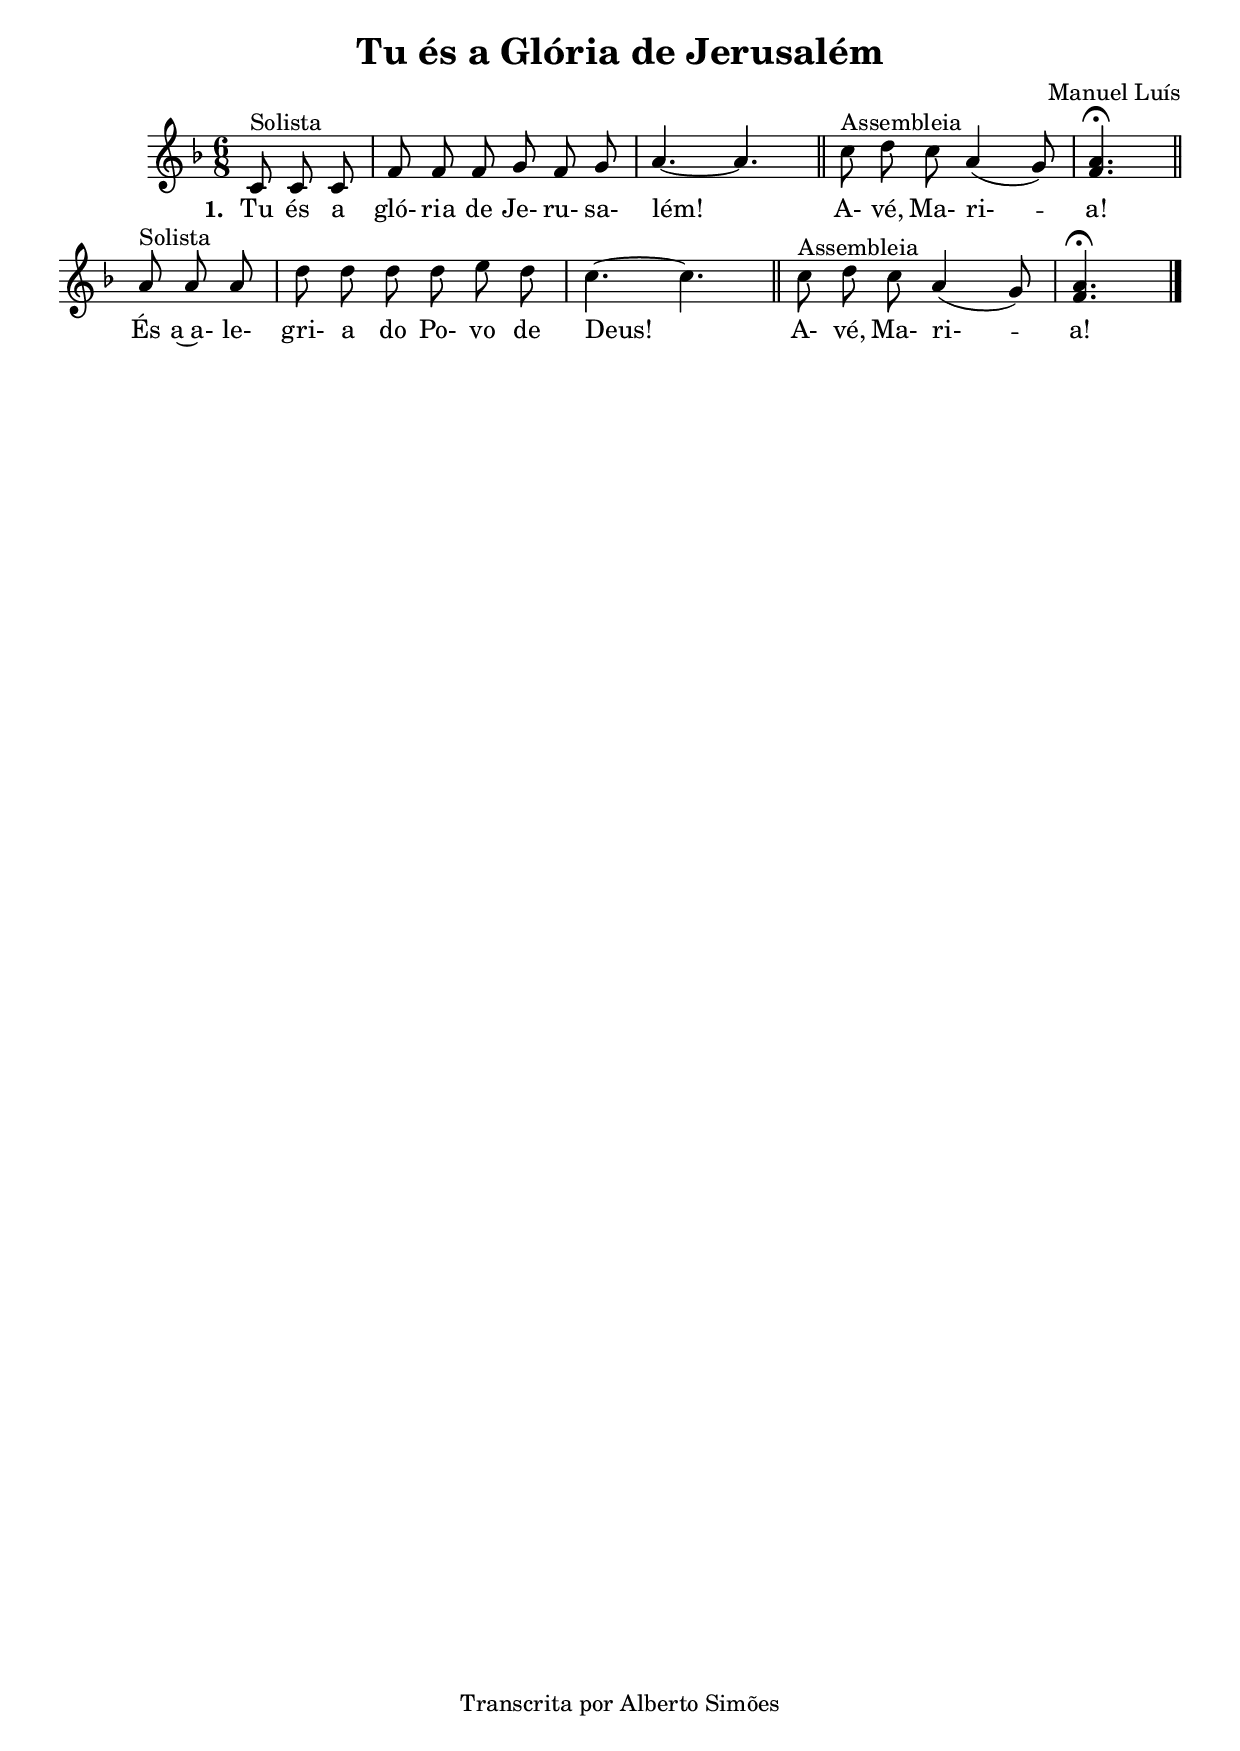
\version "2.14.0"

\header {
  title = "Tu és a Glória de Jerusalém"
  
  composer = "Manuel Luís"
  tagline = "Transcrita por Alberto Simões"

  ocasioes = "maria"
  seccao   = "maria"
}


melody = \relative c' {
  \time 6/8
  \key f \major 

  \autoBeamOff

  \partial 8*3 c8^\markup{Solista} c c | f f f g f g | a4. ~ a \bar "||"
  c8^\markup{Assembleia} d c a4( g8) | <f a>4.\fermata \bar "||" \break
  a8^\markup{Solista} a a | d d d d e d | c4. ~ c4. \bar "||"
  c8^\markup{Assembleia} d c a4( g8) | <f a>4.\fermata \bar "|."

}


text = {
  \set stanza = #"1. "
  \lyricmode {
    Tu és a gló- ria de Je- ru- sa- lém!
    A- vé, Ma- ri- -- a!

    És a~a- le- gri- a do Po- vo de Deus!
    A- vé, Ma- ri- -- a!
  }
}

\score {
  <<
    \new Voice = "mel" \melody
    \new Lyrics \lyricsto mel \text
  >>
  \layout {
    \context {
      \Staff \RemoveEmptyStaves 
      \override VerticalAxisGroup #'remove-first = ##t
    }
  }
  \midi {
    \context {
      \Score
      tempoWholesPerMinute = #(ly:make-moment 70 4)
    }
  }
}


